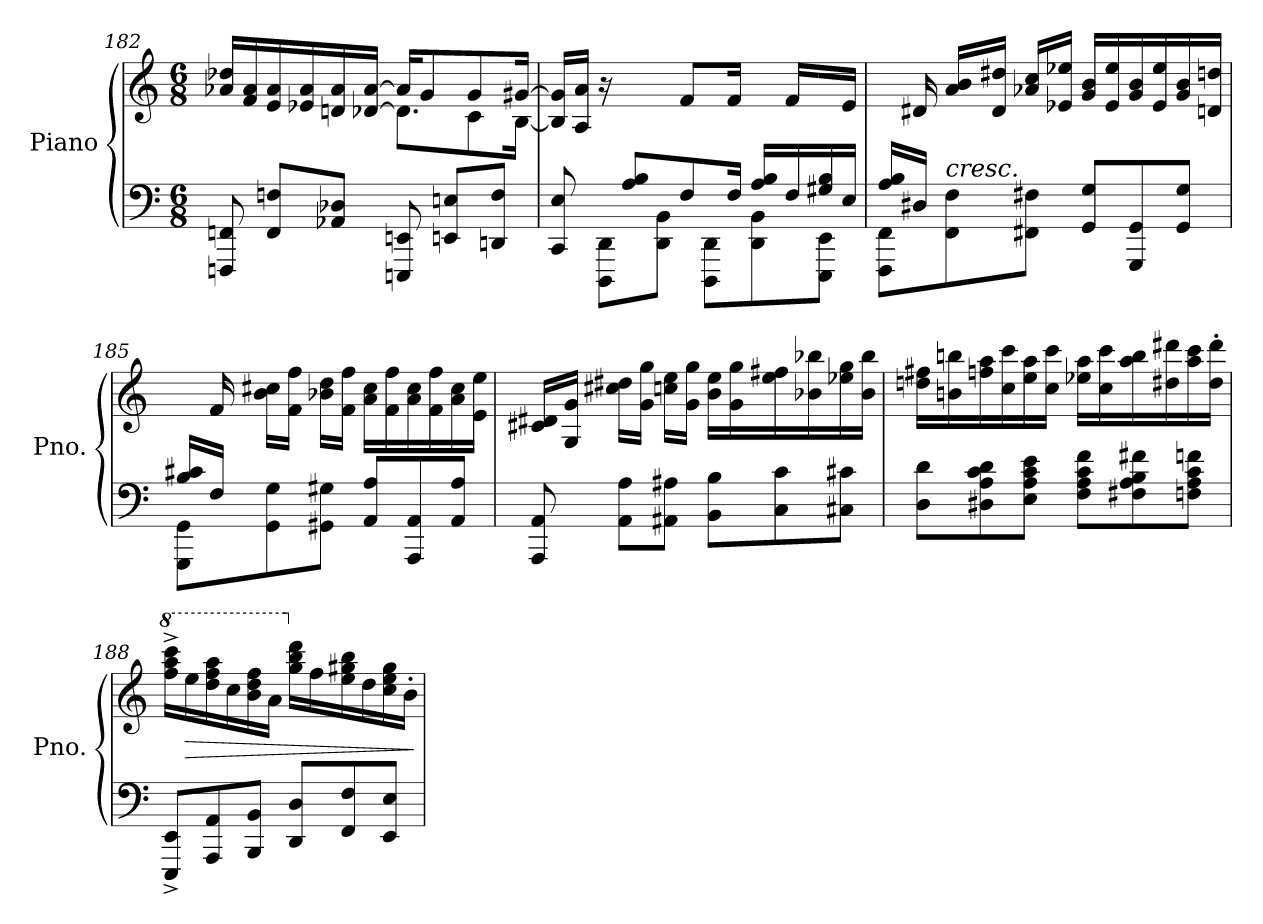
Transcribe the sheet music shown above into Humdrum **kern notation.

**kern	**kern	**dynam
*part1	*part1	*part1
*staff2	*staff1	*staff1/2
*I"Piano	*	*
*I'Pno.	*	*
*clefF4	*clefG2	*
*k[]	*k[]	*
*M6/8	*M6/8	*
=182	=182	=182
*	*^	*
8FFFn/ 8FFn/	16a-X/ 16dd-X/LL	4.rgyy	.
.	16f/ 16a-/	.	.
8FF/ 8Fn/L	16e/ 16a-/	.	.
.	16e-X/ 16a-/	.	.
8AA-X/ 8D-X/J	16dn/ 16a-/	.	.
.	[16d-X/ [16a-/JJ	.	.
8EEEn/ 8EEn/	16a-/KL]	8.d-\L]	.
.	8g/	.	.
8EEn/ 8En/L	.	.	.
.	8g/	8c\	.
8DDn/ 8F/J	.	.	.
.	[16g#X/Jk	[16B\Jk	.
*	*v	*v	*
=183	=183	=183
*^	*	*
8CC/ 8E/	8rAAAyy	16B/] 16g#/]LL	.
.	.	16A/ 16a/JJ	.
16ryy	8DDD\ 8DD\L	16r	.
8A/ 8B/L	.	8ryy	.
.	8DD\ 8BB\J	.	.
8F/	.	8f/L	.
.	8DDD\ 8DD\L	.	.
16F/Jk	.	16f/Jk	.
16A/ 16B/LL	8DD\ 8BB\	16ryy	.
16F/	.	16f/LL	.
16G#X/ 16B/	8EEE\ 8EE\J	16rgyy	.
16E/JJ	.	16e/JJ	.
!!LO:LB:g=z
=184	=184	=184	=184
16A/ 16B/LL	8FFF\ 8FF\L	16ryy	.
16D#X/JJ	.	16d#X/	.
!LO:TX:a:i:t=cresc.	!	!	!
4rAyy	8FF\ 8F\	16a/ 16b/LL	.
.	.	16d#/ 16dd#X/JJ	.
.	8FF#X\ 8F#X\J	16a-X/ 16cc/LL	.
.	.	16e-X/ 16ee-X/JJ	.
8GG/ 8G/L	8rEEyy	16g/ 16b/LL	.
.	.	16e-/ 16ee-/	.
8GGG/ 8GG/	4rFFFyy	16g/ 16b/	.
.	.	16e-/ 16ee-/	.
8GG/ 8G/J	.	16g/ 16b/	.
.	.	16dn/ 16ddn/JJ	.
=185	=185	=185	=185
16B/ 16c#X/LL	8GGG\ 8GG\L	16ryy	.
16F/JJ	.	16f/	.
4rAyy	8GG\ 8G\	16b\ 16cc#X\LL	.
.	.	16f\ 16ff\JJ	.
.	8GG#X\ 8G#X\J	16b-X\ 16dd\LL	.
.	.	16f\ 16ff\JJ	.
8AA/ 8A/L	8rEEyy	16a\ 16cc#\LL	.
.	.	16f\ 16ff\	.
8AAA/ 8AA/	4rFFFyy	16a\ 16cc#\	.
.	.	16f\ 16ff\	.
8AA/ 8A/J	.	16a\ 16cc#\	.
.	.	16e\ 16ee\JJ	.
*v	*v	*	*
=186	=186	=186
8AAA/ 8AA/	16c#X/ 16d#X/LL	.
.	16G/ 16g/JJ	.
8AA\ 8A\L	16cc#X\ 16dd#X\LL	.
.	16g\ 16gg\JJ	.
8AA#X\ 8A#X\J	16ccn\ 16ee\LL	.
.	16g\ 16gg\JJ	.
8BB\ 8B\L	16b\ 16ee\LL	.
.	16g\ 16gg\	.
8C\ 8c\	16ee\ 16ff#X\	.
.	16b-X\ 16bb-X\	.
8C#X\ 8c#X\J	16ee-X\ 16gg\	.
.	16b-\ 16bb-\JJ	.
!!LO:LB:g=z
=187	=187	=187
8D\ 8d\L	16ddn\ 16ff#X\LL	.
.	16bn\ 16bbn\	.
8D#X\ 8A\ 8c\ 8d\	16ffn\ 16aa\	.
.	16cc\ 16ccc\	.
8E\ 8A\ 8c\ 8e\J	16ee\ 16aa\	.
.	16cc\ 16ccc\JJ	.
8F\ 8A\ 8c\ 8f\L	16ee-X\ 16aa\LL	.
.	16cc\ 16ccc\	.
8F#X\ 8A\ 8B\ 8f#X\	16aa\ 16bb\	.
.	16dd#X\ 16ddd#X\	.
8Fn\ 8A\ 8c\ 8fn\J	16aa\ 16ccc\	.
.	16dd#\' 16ddd#\'JJ	.
=188	=188	=188
*	*8va	*
8EEE/^ 8EE/^L	16fff\^ 16aaa\^ 16cccc\^LL	.
!	!	!LO:HP:b
.	16eee\	>
8AAA/ 8AA/	16ddd\ 16fff\ 16aaa\	.
.	16ccc\	.
8BBB/ 8BB/J	16bb\ 16ddd\ 16fff\	.
.	16aa\JJ	.
*	*X8va	*
8DD/ 8D/L	16gg\ 16bb\ 16ddd\LL	.
.	16ff\	.
8FF/ 8F/	16ee\ 16gg#X\ 16bb\	.
.	16dd\	.
8EE/ 8E/J	16cc\ 16ee\ 16gg#\	.
.	16b'\JJ	.
.	.	]
=	=	=
*-	*-	*-
